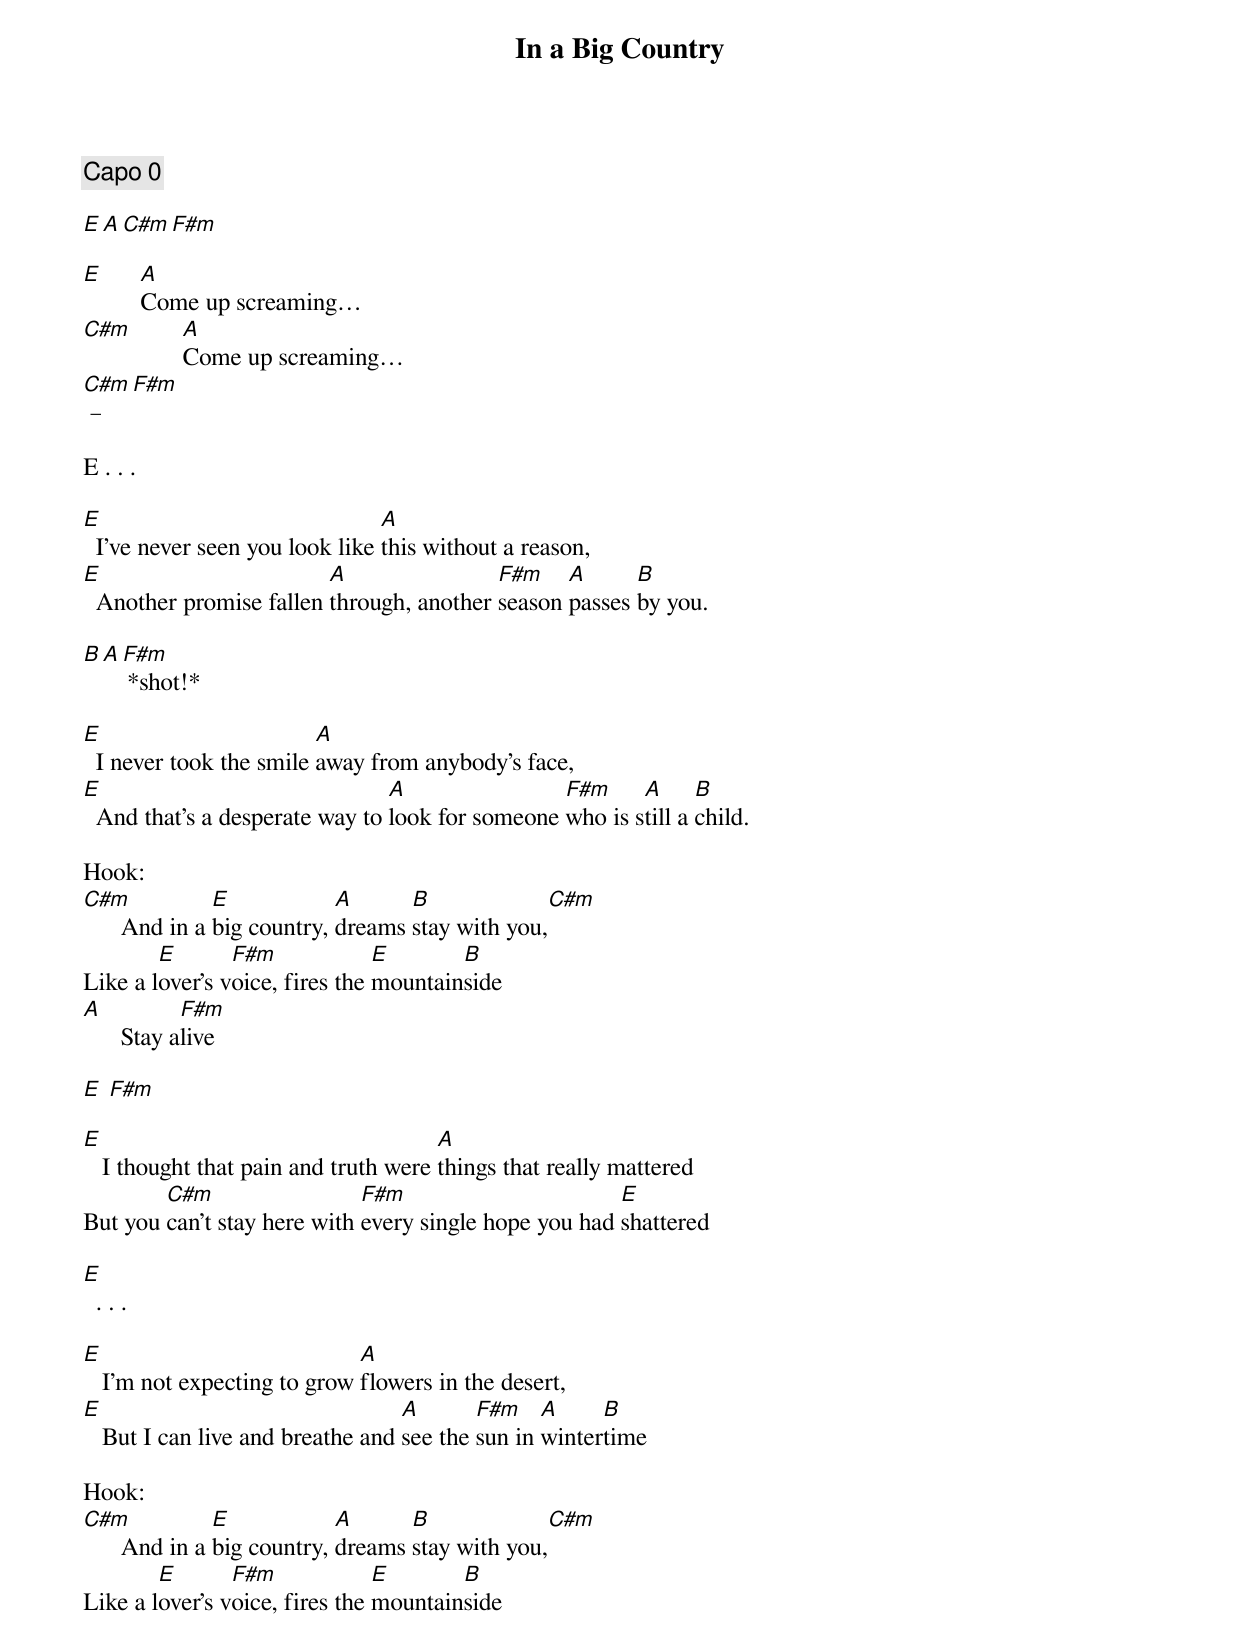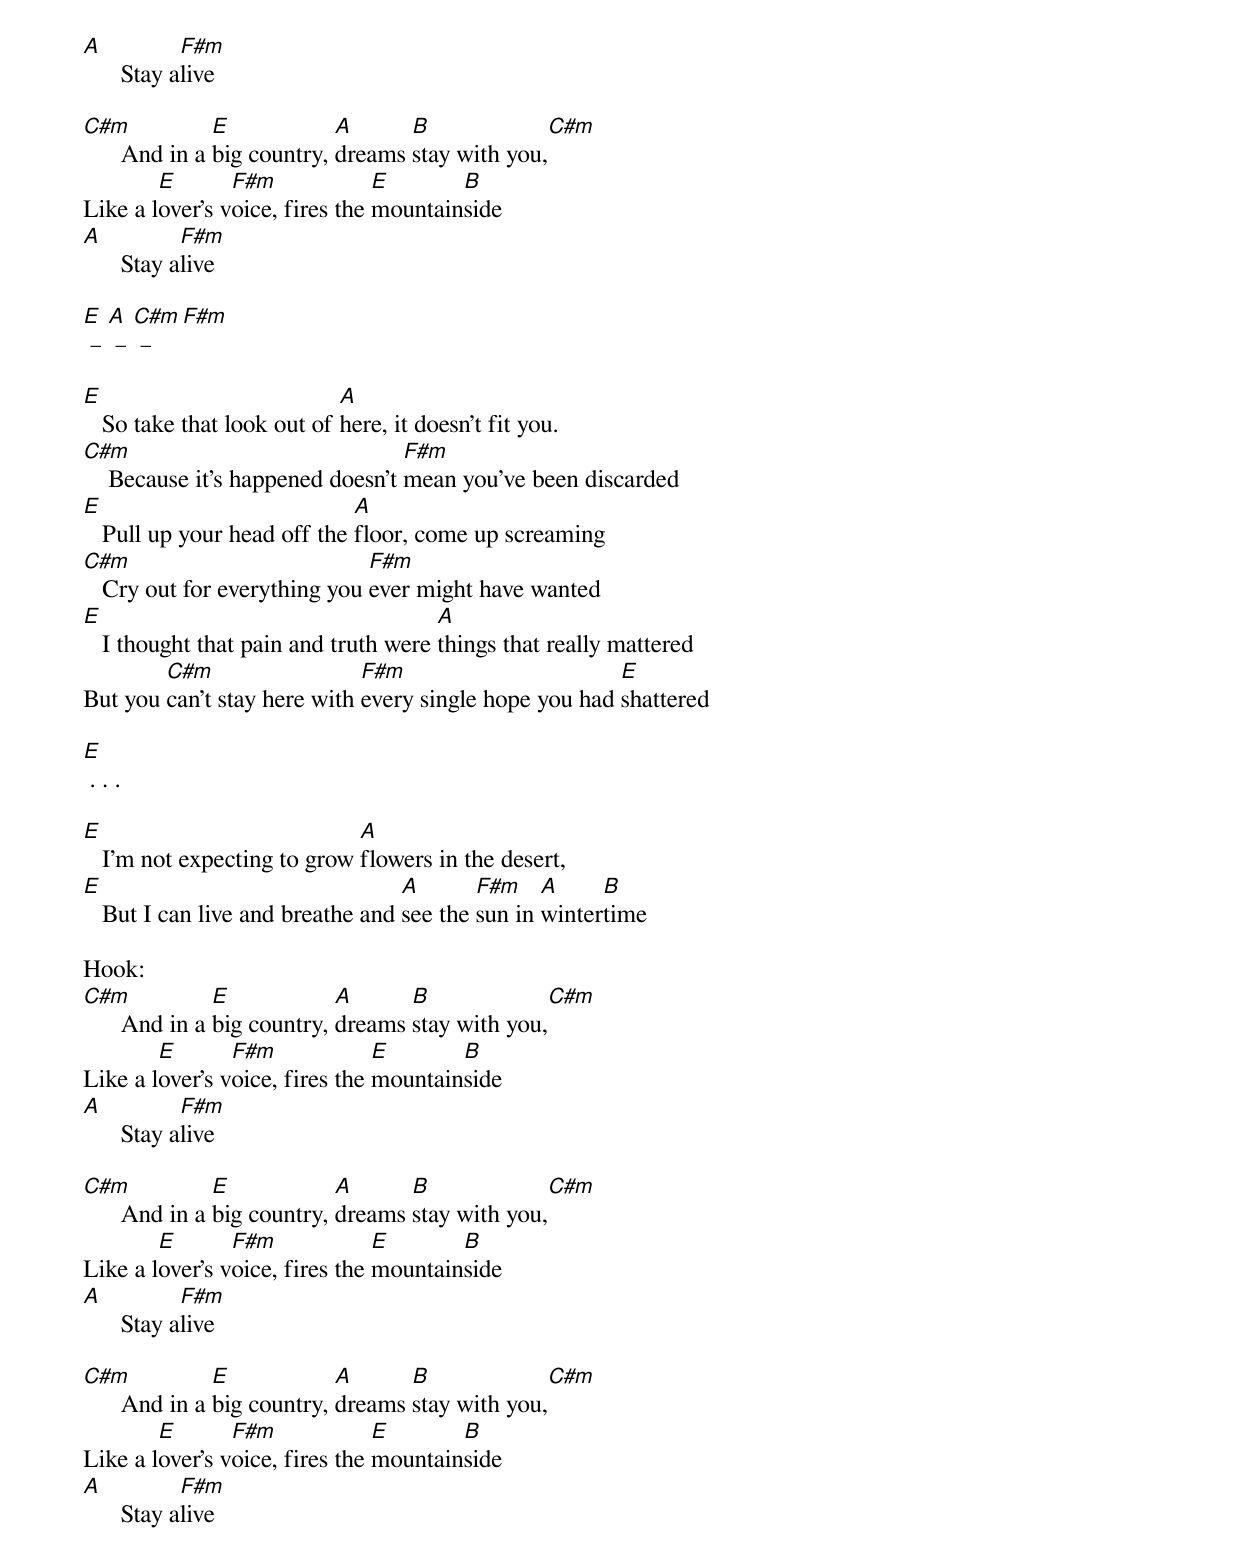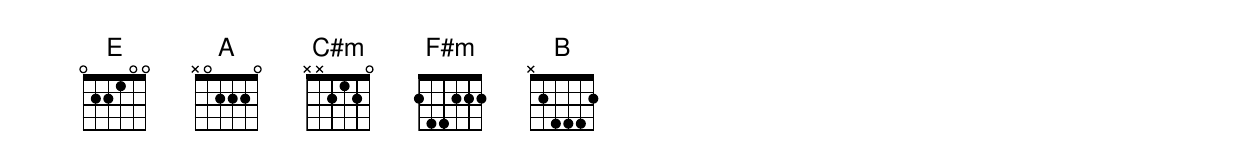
{title:In a Big Country}
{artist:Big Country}
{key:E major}
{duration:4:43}
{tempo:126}
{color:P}

{comment: Capo 0}

[E A C#m F#m]

[E]      [A]Come up screaming…
[C#m]        [A]Come up screaming…
[C#m] – [F#m]

E . . .

[E]  I've never seen you look like [A]this without a reason,
[E]  Another promise fallen [A]through, another [F#m]season [A]passes [B]by you.

[B][A][F#m]
       *shot!*

[E]  I never took the smile [A]away from anybody's face,
[E]  And that's a desperate way to [A]look for someone [F#m]who is s[A]till a [B]child.

Hook:
[C#m]      And in a [E]big country, [A]dreams [B]stay with you,[C#m]
Like a l[E]over's v[F#m]oice, fires the [E]mountain[B]side
[A]      Stay a[F#m]live

[E] [F#m]

[E]   I thought that pain and truth were [A]things that really mattered
But you [C#m]can't stay here with [F#m]every single hope you had [E]shattered

[E]  . . .

[E]   I'm not expecting to grow [A]flowers in the desert,
[E]   But I can live and breathe and [A]see the [F#m]sun in [A]winter[B]time

Hook:
[C#m]      And in a [E]big country, [A]dreams [B]stay with you,[C#m]
Like a l[E]over's v[F#m]oice, fires the [E]mountain[B]side
[A]      Stay a[F#m]live

[C#m]      And in a [E]big country, [A]dreams [B]stay with you,[C#m]
Like a l[E]over's v[F#m]oice, fires the [E]mountain[B]side
[A]      Stay a[F#m]live

[E] – [A] – [C#m] – [F#m]

[E]   So take that look out of [A]here, it doesn't fit you.
[C#m]    Because it's happened doesn't [F#m]mean you've been discarded
[E]   Pull up your head off the [A]floor, come up screaming
[C#m]   Cry out for everything you [F#m]ever might have wanted
[E]   I thought that pain and truth were [A]things that really mattered
But you [C#m]can't stay here with [F#m]every single hope you had [E]shattered

[E] . . .

[E]   I'm not expecting to grow [A]flowers in the desert,
[E]   But I can live and breathe and [A]see the [F#m]sun in [A]winter[B]time

Hook:
[C#m]      And in a [E]big country, [A]dreams [B]stay with you,[C#m]
Like a l[E]over's v[F#m]oice, fires the [E]mountain[B]side
[A]      Stay a[F#m]live

[C#m]      And in a [E]big country, [A]dreams [B]stay with you,[C#m]
Like a l[E]over's v[F#m]oice, fires the [E]mountain[B]side
[A]      Stay a[F#m]live

[C#m]      And in a [E]big country, [A]dreams [B]stay with you,[C#m]
Like a l[E]over's v[F#m]oice, fires the [E]mountain[B]side
[A]      Stay a[F#m]live
